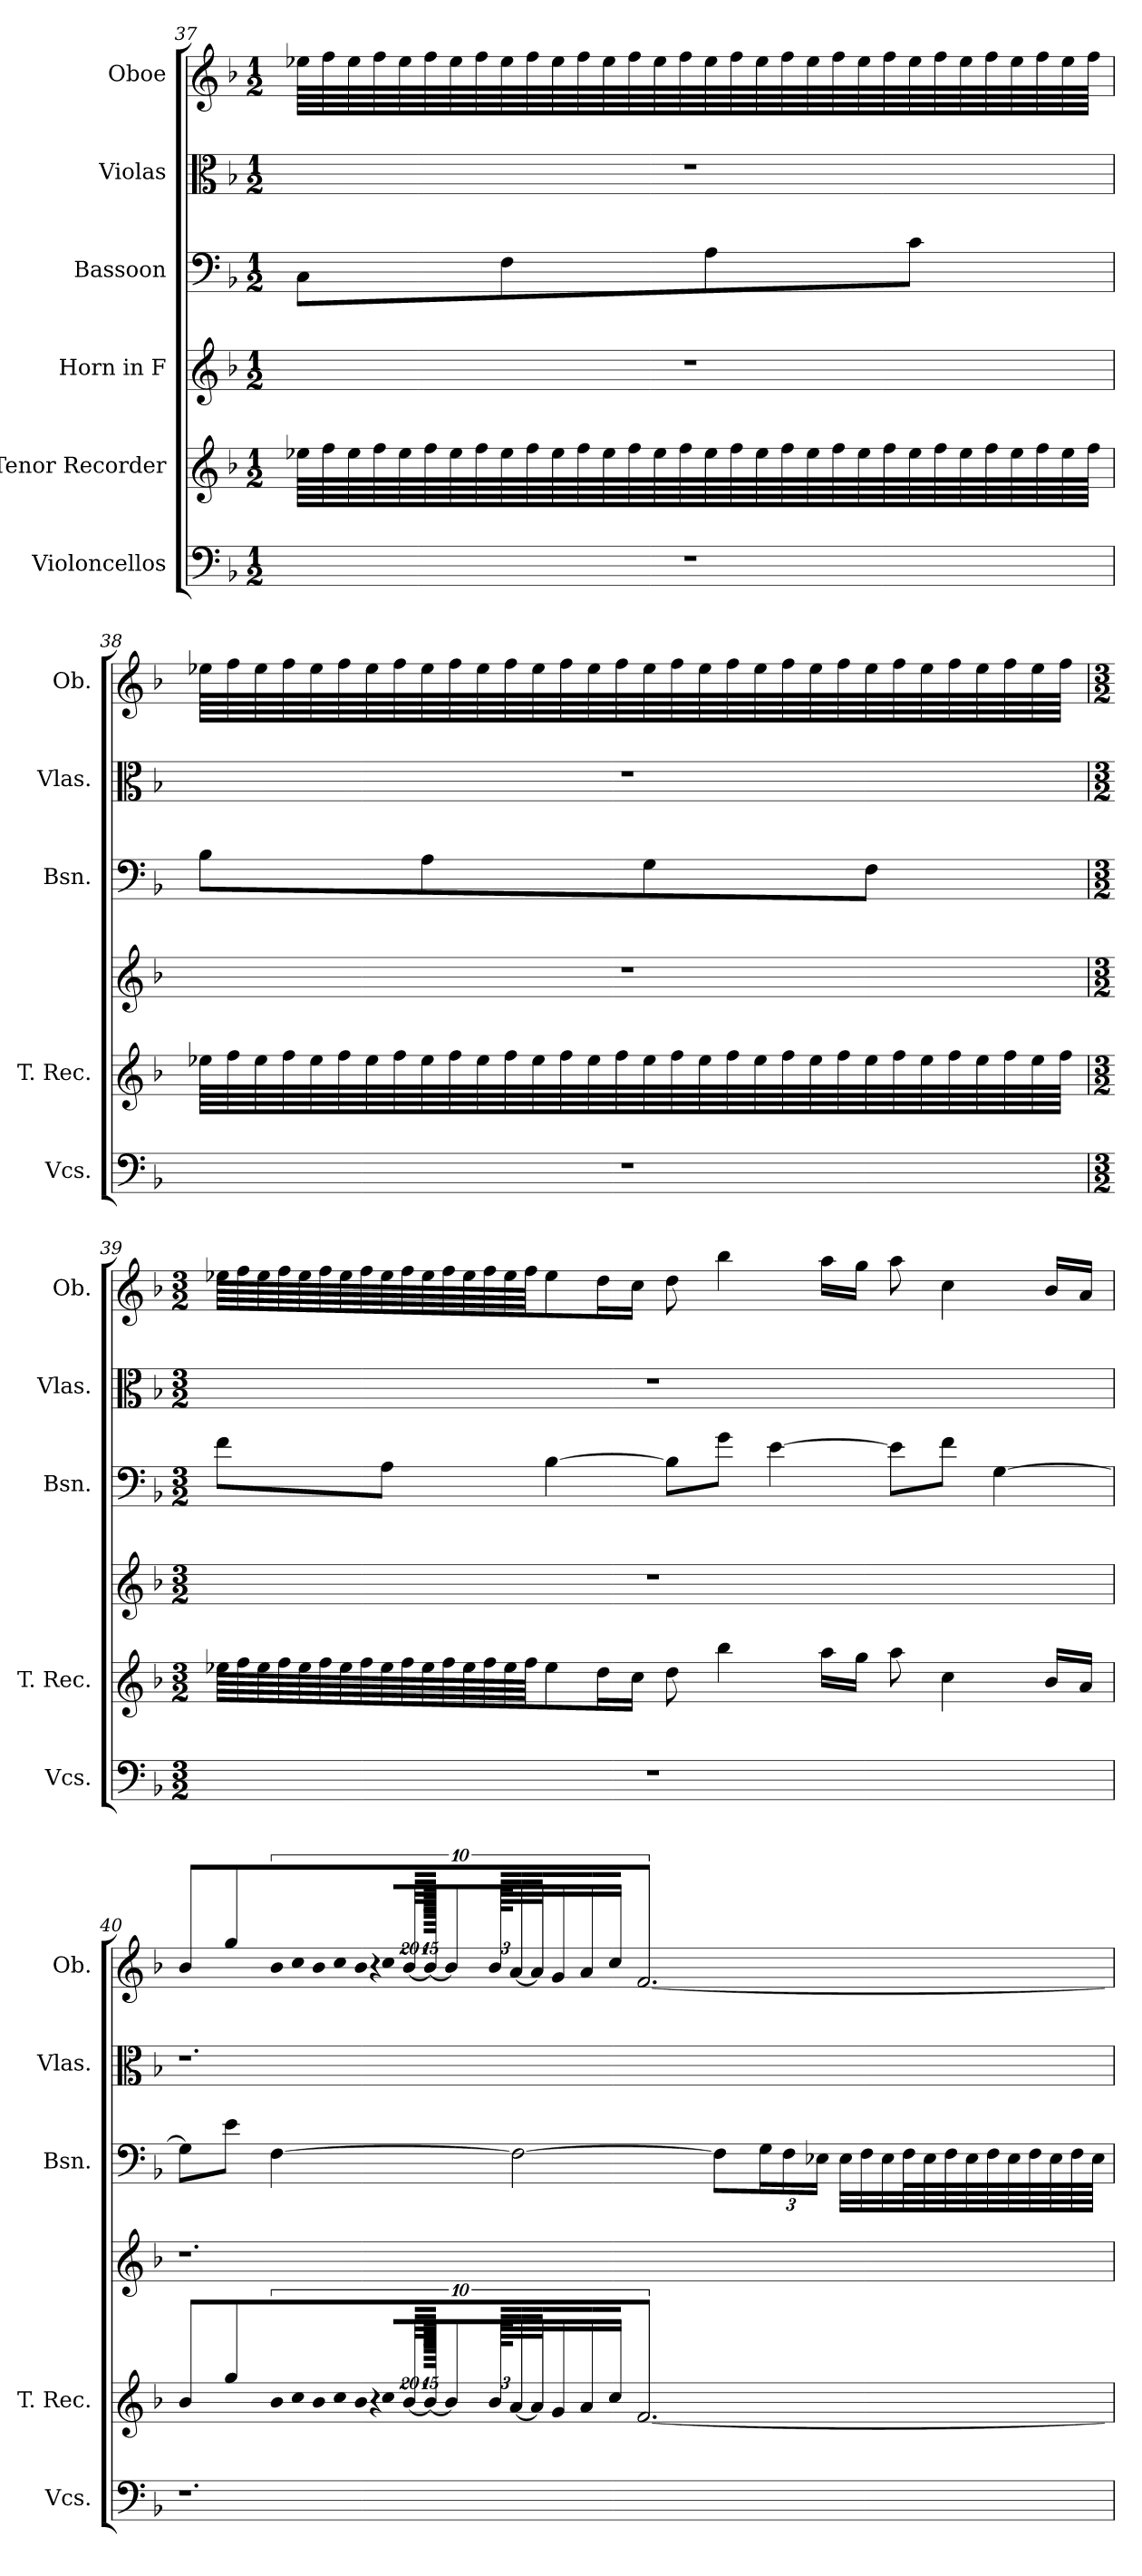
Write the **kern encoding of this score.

**kern	**kern	**kern	**kern	**kern	**kern
*part6	*part5	*part4	*part3	*part2	*part1
*staff6	*staff5	*staff4	*staff3	*staff2	*staff1
*I"Violoncellos	*I"Tenor Recorder	*I"Horn in F	*I"Bassoon	*I"Violas	*I"Oboe
*I'Vcs.	*I'T. Rec.	*	*I'Bsn.	*I'Vlas.	*I'Ob.
!!LO:LB:g=z
*clefF4	*clefG2	*clefG2	*clefF4	*clefC3	*clefG2
*	*	*ITrd4c7	*	*	*
*k[b-]	*k[b-]	*k[b-e-]	*k[b-]	*k[b-]	*k[b-]
*M1/2	*M1/2	*M1/2	*M1/2	*M1/2	*M1/2
=37	=37	=37	=37	=37	=37
2r	64ee-X\LLLL	2r	8C\L	2r	64ee-X\LLLL
.	64ff\	.	.	.	64ff\
.	64ee-\	.	.	.	64ee-\
.	64ff\	.	.	.	64ff\
.	64ee-\	.	.	.	64ee-\
.	64ff\	.	.	.	64ff\
.	64ee-\	.	.	.	64ee-\
.	64ff\	.	.	.	64ff\
.	64ee-\	.	8F\	.	64ee-\
.	64ff\	.	.	.	64ff\
.	64ee-\	.	.	.	64ee-\
.	64ff\	.	.	.	64ff\
.	64ee-\	.	.	.	64ee-\
.	64ff\	.	.	.	64ff\
.	64ee-\	.	.	.	64ee-\
.	64ff\	.	.	.	64ff\
.	64ee-\	.	8A\	.	64ee-\
.	64ff\	.	.	.	64ff\
.	64ee-\	.	.	.	64ee-\
.	64ff\	.	.	.	64ff\
.	64ee-\	.	.	.	64ee-\
.	64ff\	.	.	.	64ff\
.	64ee-\	.	.	.	64ee-\
.	64ff\	.	.	.	64ff\
.	64ee-\	.	8c\J	.	64ee-\
.	64ff\	.	.	.	64ff\
.	64ee-\	.	.	.	64ee-\
.	64ff\	.	.	.	64ff\
.	64ee-\	.	.	.	64ee-\
.	64ff\	.	.	.	64ff\
.	64ee-\	.	.	.	64ee-\
.	64ff\JJJJ	.	.	.	64ff\JJJJ
!!LO:PB:g=z
=38	=38	=38	=38	=38	=38
2r	64ee-X\LLLL	2r	8B-\L	2r	64ee-X\LLLL
.	64ff\	.	.	.	64ff\
.	64ee-\	.	.	.	64ee-\
.	64ff\	.	.	.	64ff\
.	64ee-\	.	.	.	64ee-\
.	64ff\	.	.	.	64ff\
.	64ee-\	.	.	.	64ee-\
.	64ff\	.	.	.	64ff\
.	64ee-\	.	8A\	.	64ee-\
.	64ff\	.	.	.	64ff\
.	64ee-\	.	.	.	64ee-\
.	64ff\	.	.	.	64ff\
.	64ee-\	.	.	.	64ee-\
.	64ff\	.	.	.	64ff\
.	64ee-\	.	.	.	64ee-\
.	64ff\	.	.	.	64ff\
.	64ee-\	.	8G\	.	64ee-\
.	64ff\	.	.	.	64ff\
.	64ee-\	.	.	.	64ee-\
.	64ff\	.	.	.	64ff\
.	64ee-\	.	.	.	64ee-\
.	64ff\	.	.	.	64ff\
.	64ee-\	.	.	.	64ee-\
.	64ff\	.	.	.	64ff\
.	64ee-\	.	8F\J	.	64ee-\
.	64ff\	.	.	.	64ff\
.	64ee-\	.	.	.	64ee-\
.	64ff\	.	.	.	64ff\
.	64ee-\	.	.	.	64ee-\
.	64ff\	.	.	.	64ff\
.	64ee-\	.	.	.	64ee-\
.	64ff\JJJJ	.	.	.	64ff\JJJJ
!!LO:LB:g=z
=39	=39	=39	=39	=39	=39
*M3/2	*M3/2	*M3/2	*M3/2	*M3/2	*M3/2
1.r	64ee-X\LLLL	1.r	8f\L	1.r	64ee-X\LLLL
.	64ff\	.	.	.	64ff\
.	64ee-\	.	.	.	64ee-\
.	64ff\	.	.	.	64ff\
.	64ee-\	.	.	.	64ee-\
.	64ff\	.	.	.	64ff\
.	64ee-\	.	.	.	64ee-\
.	64ff\	.	.	.	64ff\
.	64ee-\	.	8A\J	.	64ee-\
.	64ff\	.	.	.	64ff\
.	64ee-\	.	.	.	64ee-\
.	64ff\	.	.	.	64ff\
.	64ee-\	.	.	.	64ee-\
.	64ff\	.	.	.	64ff\
.	64ee-\	.	.	.	64ee-\
.	64ff\JJJ	.	.	.	64ff\JJJ
.	8ee-\	.	[4B-\	.	8ee-\
.	16dd\L	.	.	.	16dd\L
.	16cc\JJ	.	.	.	16cc\JJ
.	8dd\	.	8B-\L]	.	8dd\
.	4bb-\	.	8g\J	.	4bb-\
.	.	.	[4e\	.	.
.	16aa\LL	.	.	.	16aa\LL
.	16gg\JJ	.	.	.	16gg\JJ
.	8aa\	.	8e\L]	.	8aa\
.	4cc\	.	8f\J	.	4cc\
.	.	.	[4G\	.	.
.	16b-/LL	.	.	.	16b-/LL
.	16a/JJ	.	.	.	16a/JJ
!!LO:PB:g=z
=40	=40	=40	=40	=40	=40
1.r	8b-\L	1.r	8G\L]	1.r	8b-\L
.	8gg\	.	8e\J	.	8gg\
!	!LO:N:vis=64	!	!	!	!LO:N:vis=64
.	640%9b-\LLL	.	[4F\	.	640%9b-\LLL
!	!LO:N:vis=64	!	!	!	!LO:N:vis=64
.	640%9cc\	.	.	.	640%9cc\
!	!LO:N:vis=64	!	!	!	!LO:N:vis=64
.	640%9b-\	.	.	.	640%9b-\
!	!LO:N:vis=64	!	!	!	!LO:N:vis=64
.	640%9cc\	.	.	.	640%9cc\
!	!LO:N:vis=64	!	!	!	!LO:N:vis=64
.	640%9b-\JJJJ	.	.	.	640%9b-\JJJJ
!	!LO:N:vis=64	!	!	!	!LO:N:vis=64
.	640%9r	.	.	.	640%9r
!	!LO:N:vis=64	!	!	!	!LO:N:vis=64
.	640%9cc/KLLL	.	.	.	640%9cc/KLLL
.	[640%17b-/JJ	.	.	.	[640%17b-/JJ
.	960b-/_	.	.	.	960b-/_
.	8b-/]	.	.	.	8b-/]
.	.	.	2F\_	.	.
*	*Xbrackettup	*	*	*	*Xbrackettup
.	96b-/KLL	.	.	.	96b-/KLL
.	[48a/	.	.	.	[48a/
.	32a/J]	.	.	.	32a/J]
.	16g/	.	.	.	16g/
.	16a/	.	.	.	16a/
.	16cc/JJ	.	.	.	16cc/JJ
.	[2.f/	.	.	.	[2.f/
.	.	.	8F\L]	.	.
*	*	*	*Xbrackettup	*	*
.	.	.	24G\L	.	.
.	.	.	24F\	.	.
.	.	.	24E-X\JJ	.	.
.	.	.	32E-\LLL	.	.
.	.	.	32F\	.	.
.	.	.	32E-\	.	.
.	.	.	64F\L	.	.
.	.	.	64E-\	.	.
.	.	.	64F\	.	.
.	.	.	64E-\	.	.
.	.	.	64F\	.	.
.	.	.	64E-\	.	.
.	.	.	64F\	.	.
.	.	.	64E-\	.	.
.	.	.	64F\	.	.
.	.	.	64E-\JJJJ	.	.
960ryy	.	960ryy	960ryy	960ryy	.
=	=	=	=	=	=
*-	*-	*-	*-	*-	*-
